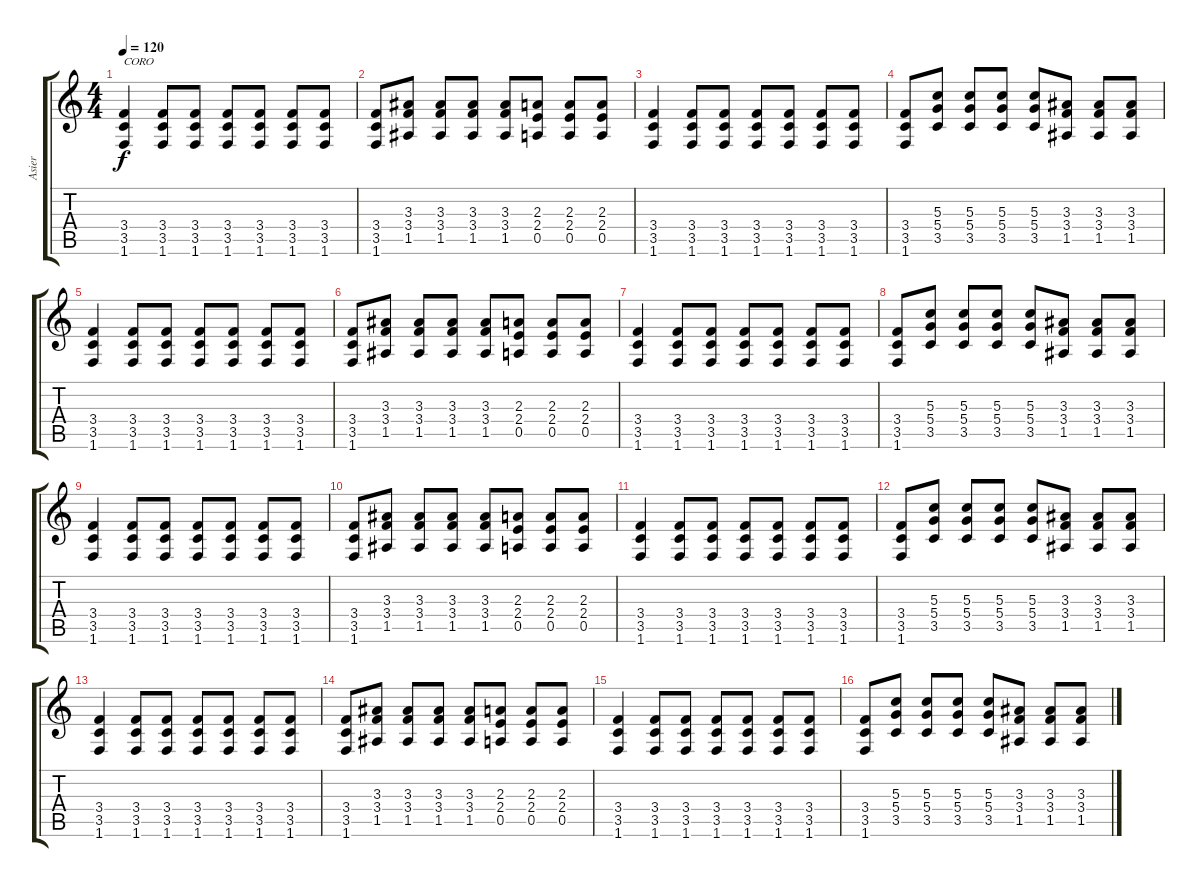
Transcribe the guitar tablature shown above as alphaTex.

\track ("Asier" "Asier") {instrument distortionguitar}
\staff {score tabs}
\tuning (E4 B3 G3 D3 A2 E2) {hide}
\ts (4 4)
\tempo 120
\clef g2
\ks c
(3.4 3.5 1.6).4{txt "CORO" dy f} (3.4 3.5 1.6).8 (3.4 3.5 1.6).8 (3.4 3.5 1.6).8 (3.4 3.5 1.6).8 (3.4 3.5 1.6).8 (3.4 3.5 1.6).8 |
(3.4 3.5 1.6).8 (3.3 3.4 1.5).8 (3.3 3.4 1.5).8 (3.3 3.4 1.5).8 (3.3 3.4 1.5).8 (2.3 2.4 0.5).8 (2.3 2.4 0.5).8 (2.3 2.4 0.5).8 |
(3.4 3.5 1.6).4 (3.4 3.5 1.6).8 (3.4 3.5 1.6).8 (3.4 3.5 1.6).8 (3.4 3.5 1.6).8 (3.4 3.5 1.6).8 (3.4 3.5 1.6).8 |
(3.4 3.5 1.6).8 (5.3 5.4 3.5).8 (5.3 5.4 3.5).8 (5.3 5.4 3.5).8 (5.3 5.4 3.5).8 (3.3 3.4 1.5).8 (3.3 3.4 1.5).8 (3.3 3.4 1.5).8 |
(3.4 3.5 1.6).4 (3.4 3.5 1.6).8 (3.4 3.5 1.6).8 (3.4 3.5 1.6).8 (3.4 3.5 1.6).8 (3.4 3.5 1.6).8 (3.4 3.5 1.6).8 |
(3.4 3.5 1.6).8 (3.3 3.4 1.5).8 (3.3 3.4 1.5).8 (3.3 3.4 1.5).8 (3.3 3.4 1.5).8 (2.3 2.4 0.5).8 (2.3 2.4 0.5).8 (2.3 2.4 0.5).8 |
(3.4 3.5 1.6).4 (3.4 3.5 1.6).8 (3.4 3.5 1.6).8 (3.4 3.5 1.6).8 (3.4 3.5 1.6).8 (3.4 3.5 1.6).8 (3.4 3.5 1.6).8 |
(3.4 3.5 1.6).8 (5.3 5.4 3.5).8 (5.3 5.4 3.5).8 (5.3 5.4 3.5).8 (5.3 5.4 3.5).8 (3.3 3.4 1.5).8 (3.3 3.4 1.5).8 (3.3 3.4 1.5).8 |
(3.4 3.5 1.6).4 (3.4 3.5 1.6).8 (3.4 3.5 1.6).8 (3.4 3.5 1.6).8 (3.4 3.5 1.6).8 (3.4 3.5 1.6).8 (3.4 3.5 1.6).8 |
(3.4 3.5 1.6).8 (3.3 3.4 1.5).8 (3.3 3.4 1.5).8 (3.3 3.4 1.5).8 (3.3 3.4 1.5).8 (2.3 2.4 0.5).8 (2.3 2.4 0.5).8 (2.3 2.4 0.5).8 |
(3.4 3.5 1.6).4 (3.4 3.5 1.6).8 (3.4 3.5 1.6).8 (3.4 3.5 1.6).8 (3.4 3.5 1.6).8 (3.4 3.5 1.6).8 (3.4 3.5 1.6).8 |
(3.4 3.5 1.6).8 (5.3 5.4 3.5).8 (5.3 5.4 3.5).8 (5.3 5.4 3.5).8 (5.3 5.4 3.5).8 (3.3 3.4 1.5).8 (3.3 3.4 1.5).8 (3.3 3.4 1.5).8 |
(3.4 3.5 1.6).4 (3.4 3.5 1.6).8 (3.4 3.5 1.6).8 (3.4 3.5 1.6).8 (3.4 3.5 1.6).8 (3.4 3.5 1.6).8 (3.4 3.5 1.6).8 |
(3.4 3.5 1.6).8 (3.3 3.4 1.5).8 (3.3 3.4 1.5).8 (3.3 3.4 1.5).8 (3.3 3.4 1.5).8 (2.3 2.4 0.5).8 (2.3 2.4 0.5).8 (2.3 2.4 0.5).8 |
(3.4 3.5 1.6).4 (3.4 3.5 1.6).8 (3.4 3.5 1.6).8 (3.4 3.5 1.6).8 (3.4 3.5 1.6).8 (3.4 3.5 1.6).8 (3.4 3.5 1.6).8 |
(3.4 3.5 1.6).8 (5.3 5.4 3.5).8 (5.3 5.4 3.5).8 (5.3 5.4 3.5).8 (5.3 5.4 3.5).8 (3.3 3.4 1.5).8 (3.3 3.4 1.5).8 (3.3 3.4 1.5).8
